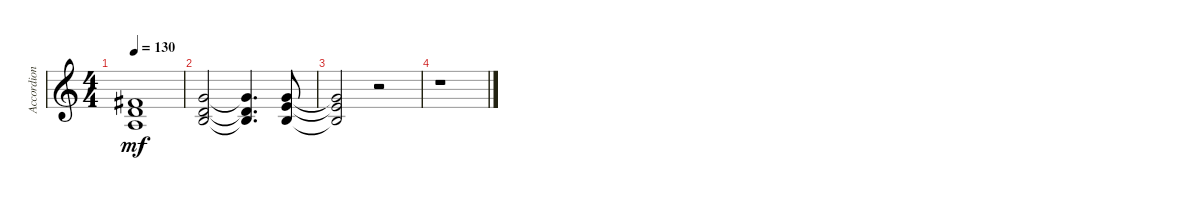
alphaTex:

\track ("Accordion" "Accordion") {instrument accordion}
\staff {score}
\tuning (E4 B3 G3 D3 A2 E2) {hide}
\ts (4 4)
\tempo 130
\clef g2
\ks aminor
(2.1{t} 3.2{t} 2.3{t}).1{dy mf} |
(3.1 3.2 4.3).2 (3.1{t} 3.2{t} 4.3{t}).4{d} (3.1 5.2 4.3).8 |
(3.1{t} 5.2{t} 4.3{t}).2 r.2 |
r.1
